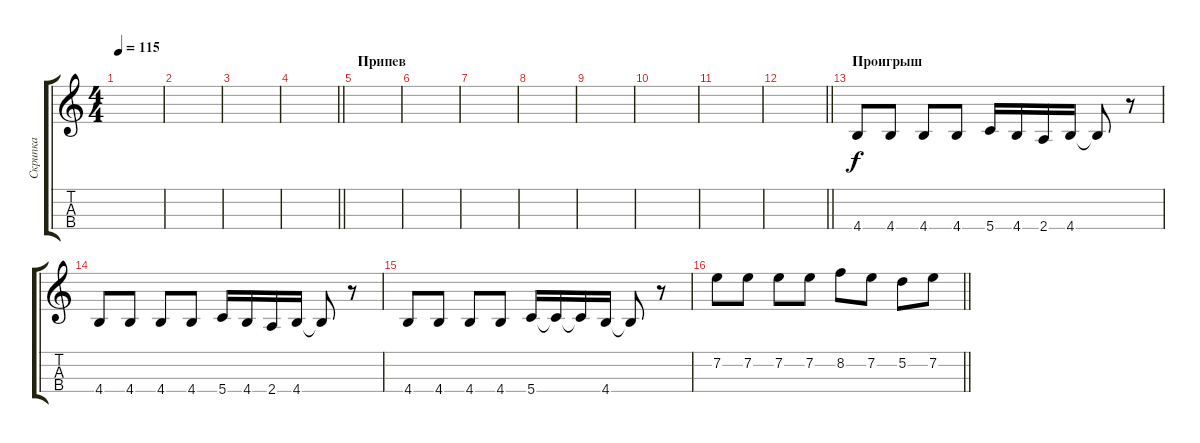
\track ("Скрипка" "Скрипка") {instrument violin}
\staff {score tabs}
\tuning (E5 A4 D4 G3) {hide}
\ts (4 4)
\tempo 115
\clef g2
\ks aminor
|
|
|
\barLineRight lightlight
|
\section ("" "Припев")
|
|
|
|
|
|
|
\barLineRight lightlight
|
\section ("" "Проигрыш")
4.4.8 4.4.8 4.4.8 4.4.8 5.4.16 4.4.16 2.4.16 4.4.16 4.4{t}.8 r.8 |
4.4.8 4.4.8 4.4.8 4.4.8 5.4.16 4.4.16 2.4.16 4.4.16 4.4{t}.8 r.8 |
4.4.8 4.4.8 4.4.8 4.4.8 5.4.16 5.4{t}.16 5.4{t}.16 4.4.16 4.4{t}.8 r.8 |
\barLineRight lightlight
7.2.8 7.2.8 7.2.8 7.2.8 8.2.8 7.2.8 5.2.8 7.2.8
